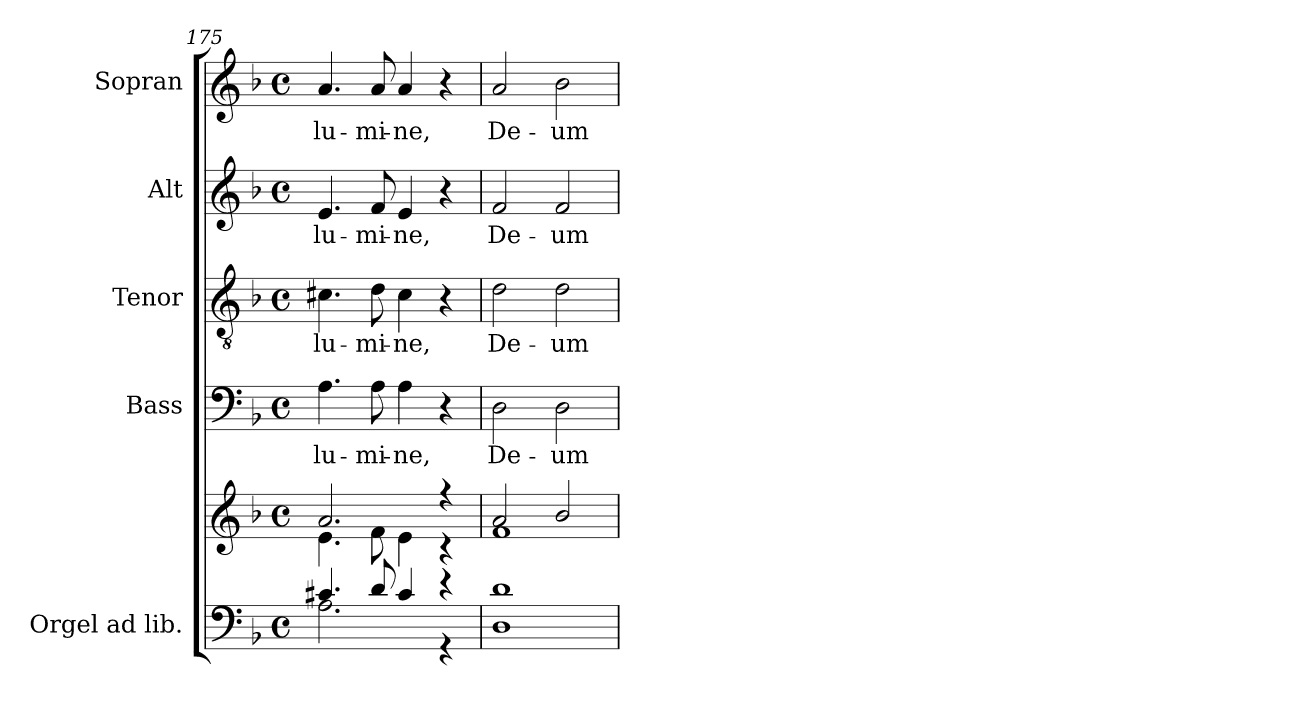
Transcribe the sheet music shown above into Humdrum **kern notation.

**kern	**kern	**kern	**text	**kern	**text	**kern	**text	**kern	**text
*part5	*part5	*part4	*part4	*part3	*part3	*part2	*part2	*part1	*part1
*staff6	*staff5	*staff4	*staff4	*staff3	*staff3	*staff2	*staff2	*staff1	*staff1
*I"Orgel ad lib.	*	*I"Bass	*	*I"Tenor	*	*I"Alt	*	*I"Sopran	*
*	*	*I'B.	*	*I'T.	*	*I'A.	*	*I'S.	*
!!LO:PB:g=z
*clefF4	*clefG2	*clefF4	*	*clefGv2	*	*clefG2	*	*clefG2	*
*k[b-]	*k[b-]	*k[b-]	*	*k[b-]	*	*k[b-]	*	*k[b-]	*
*F:	*F:	*F:	*	*F:	*	*F:	*	*F:	*
*M4/4	*M4/4	*M4/4	*	*M4/4	*	*M4/4	*	*M4/4	*
*met(c)	*met(c)	*met(c)	*	*met(c)	*	*met(c)	*	*met(c)	*
=175	=175	=175	=175	=175	=175	=175	=175	=175	=175
*^	*^	*	*	*	*	*	*	*	*
!	!	!	!	!	!LO:LY:b	!	!LO:LY:b	!	!LO:LY:b	!	!LO:LY:b
4.c#X/	2.A\	2.a/	4.e\	4.A\	lu-	4.c#X\	lu-	4.e/	lu-	4.a/	lu-
!	!	!	!	!	!LO:LY:b	!	!LO:LY:b	!	!LO:LY:b	!	!LO:LY:b
8d/	.	.	8f\	8A\	-mi-	8d\	-mi-	8f/	-mi-	8a/	-mi-
!	!	!	!	!	!LO:LY:b	!	!LO:LY:b	!	!LO:LY:b	!	!LO:LY:b
4c#/	.	.	4e\	4A\	-ne,	4c#\	-ne,	4e/	-ne,	4a/	-ne,
4r	4r	4r	4r	4r	.	4r	.	4r	.	4r	.
=176	=176	=176	=176	=176	=176	=176	=176	=176	=176	=176	=176
!	!	!	!	!	!LO:LY:b	!	!LO:LY:b	!	!LO:LY:b	!	!LO:LY:b
1d	1D	2a/	1f	2D\	De-	2d\	De-	2f/	De-	2a/	De-
!	!	!	!	!	!LO:LY:b	!	!LO:LY:b	!	!LO:LY:b	!	!LO:LY:b
.	.	2b-/	.	2D\	-um	2d\	-um	2f/	-um	2b-\	-um
*v	*v	*	*	*	*	*	*	*	*	*	*
*	*v	*v	*	*	*	*	*	*	*	*
=	=	=	=	=	=	=	=	=	=
*-	*-	*-	*-	*-	*-	*-	*-	*-	*-
